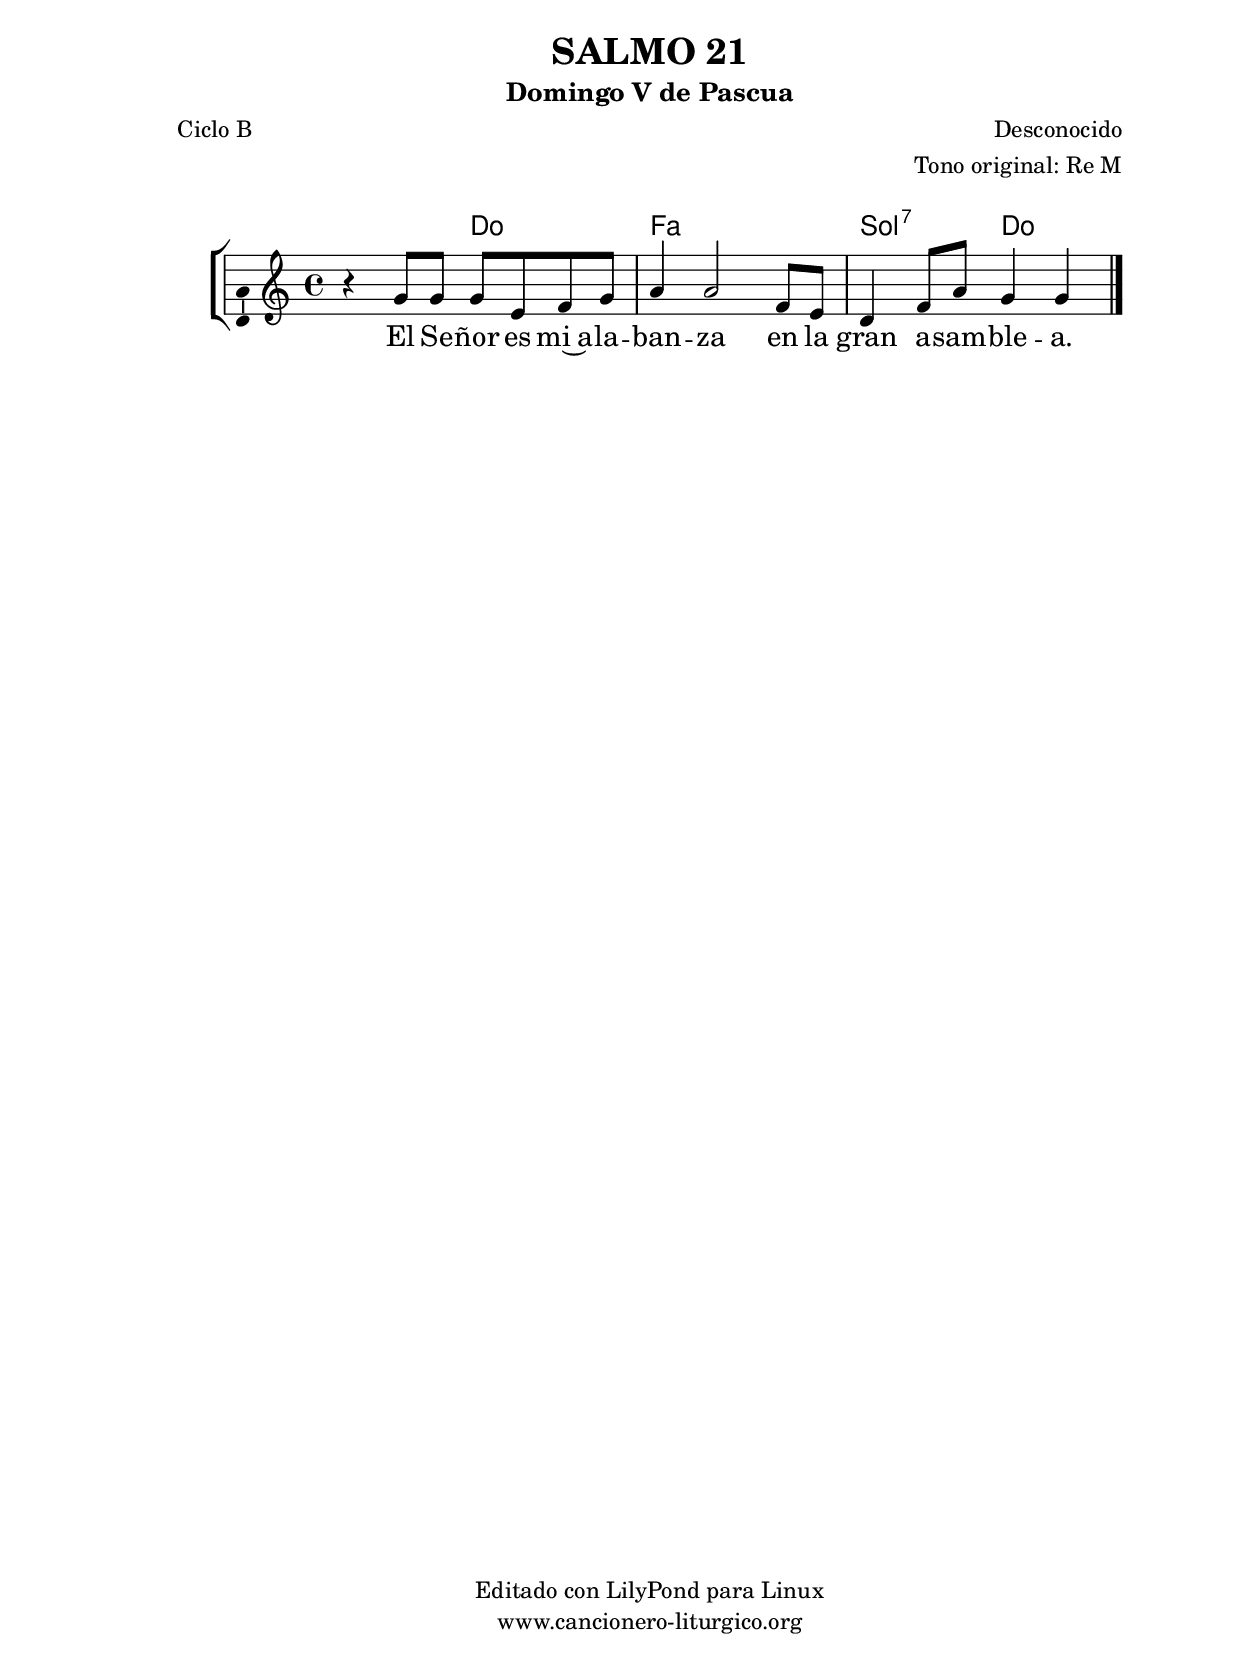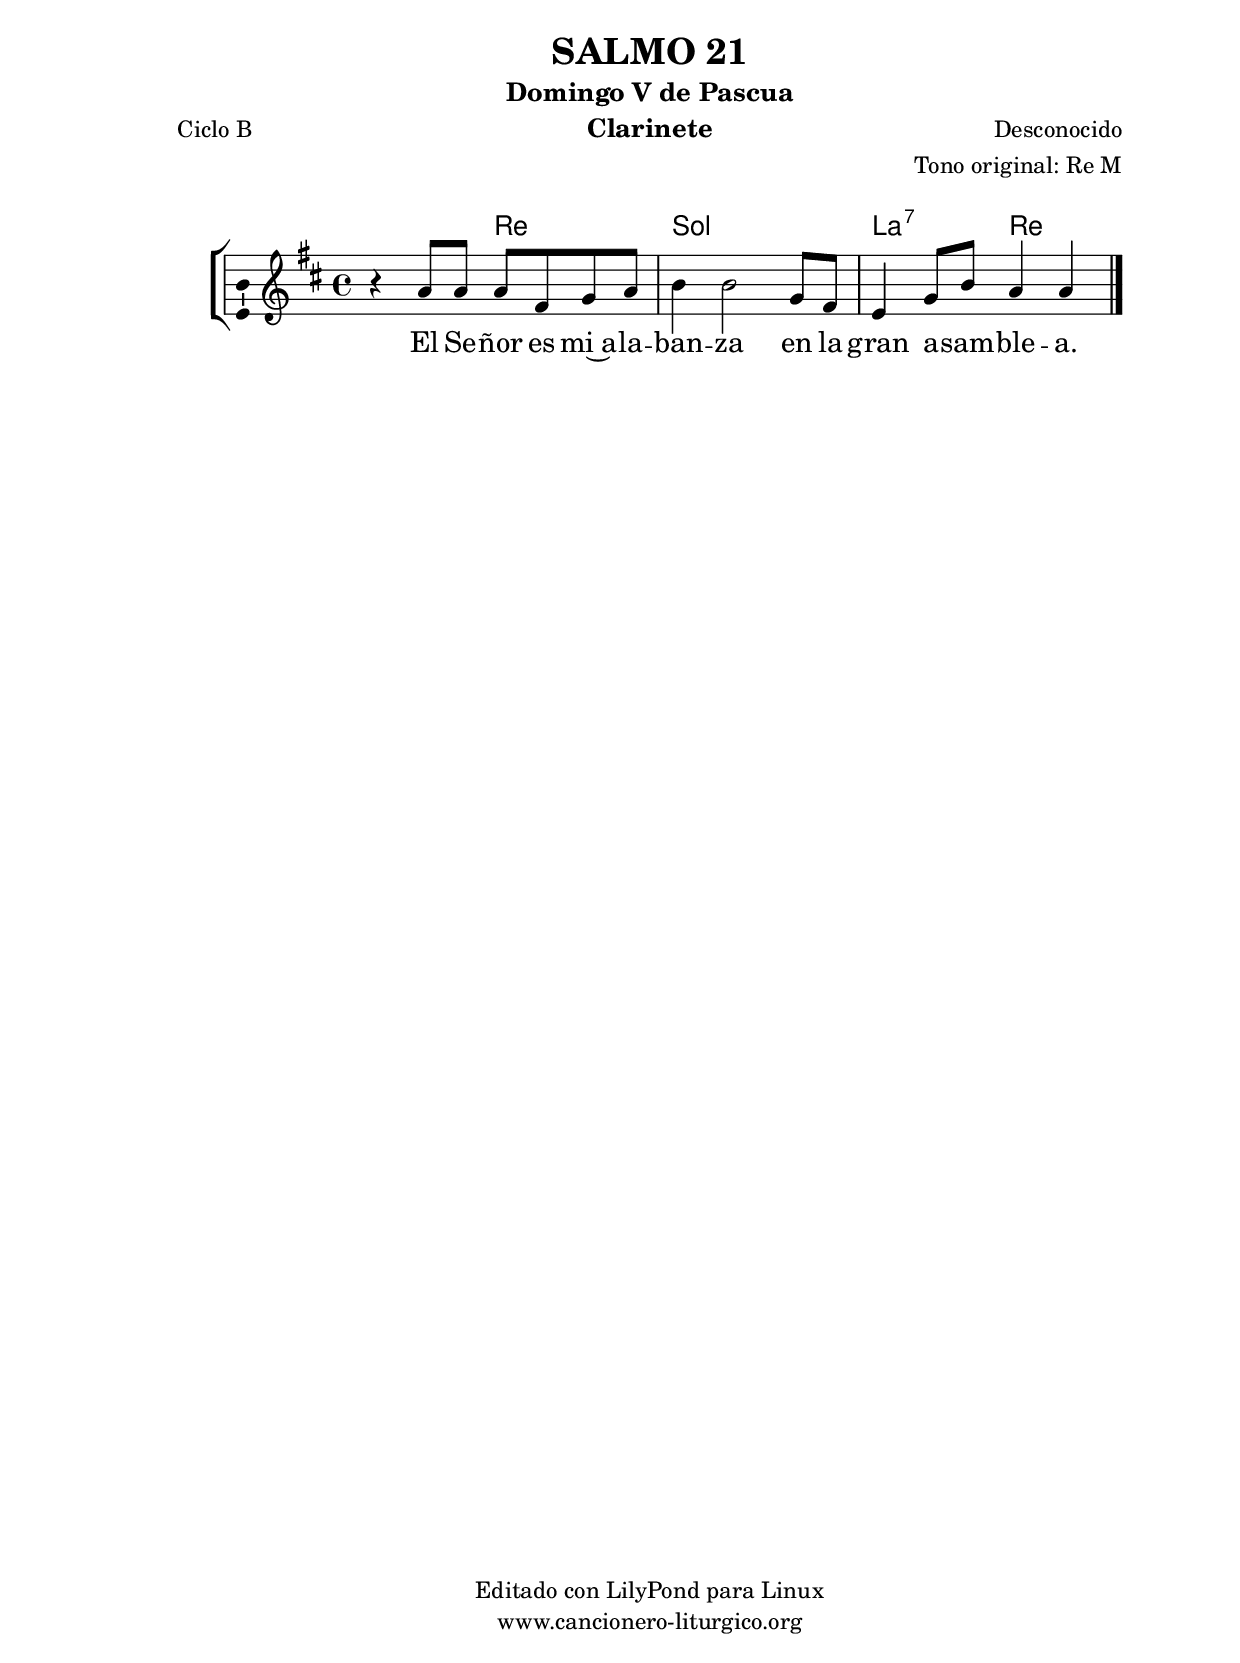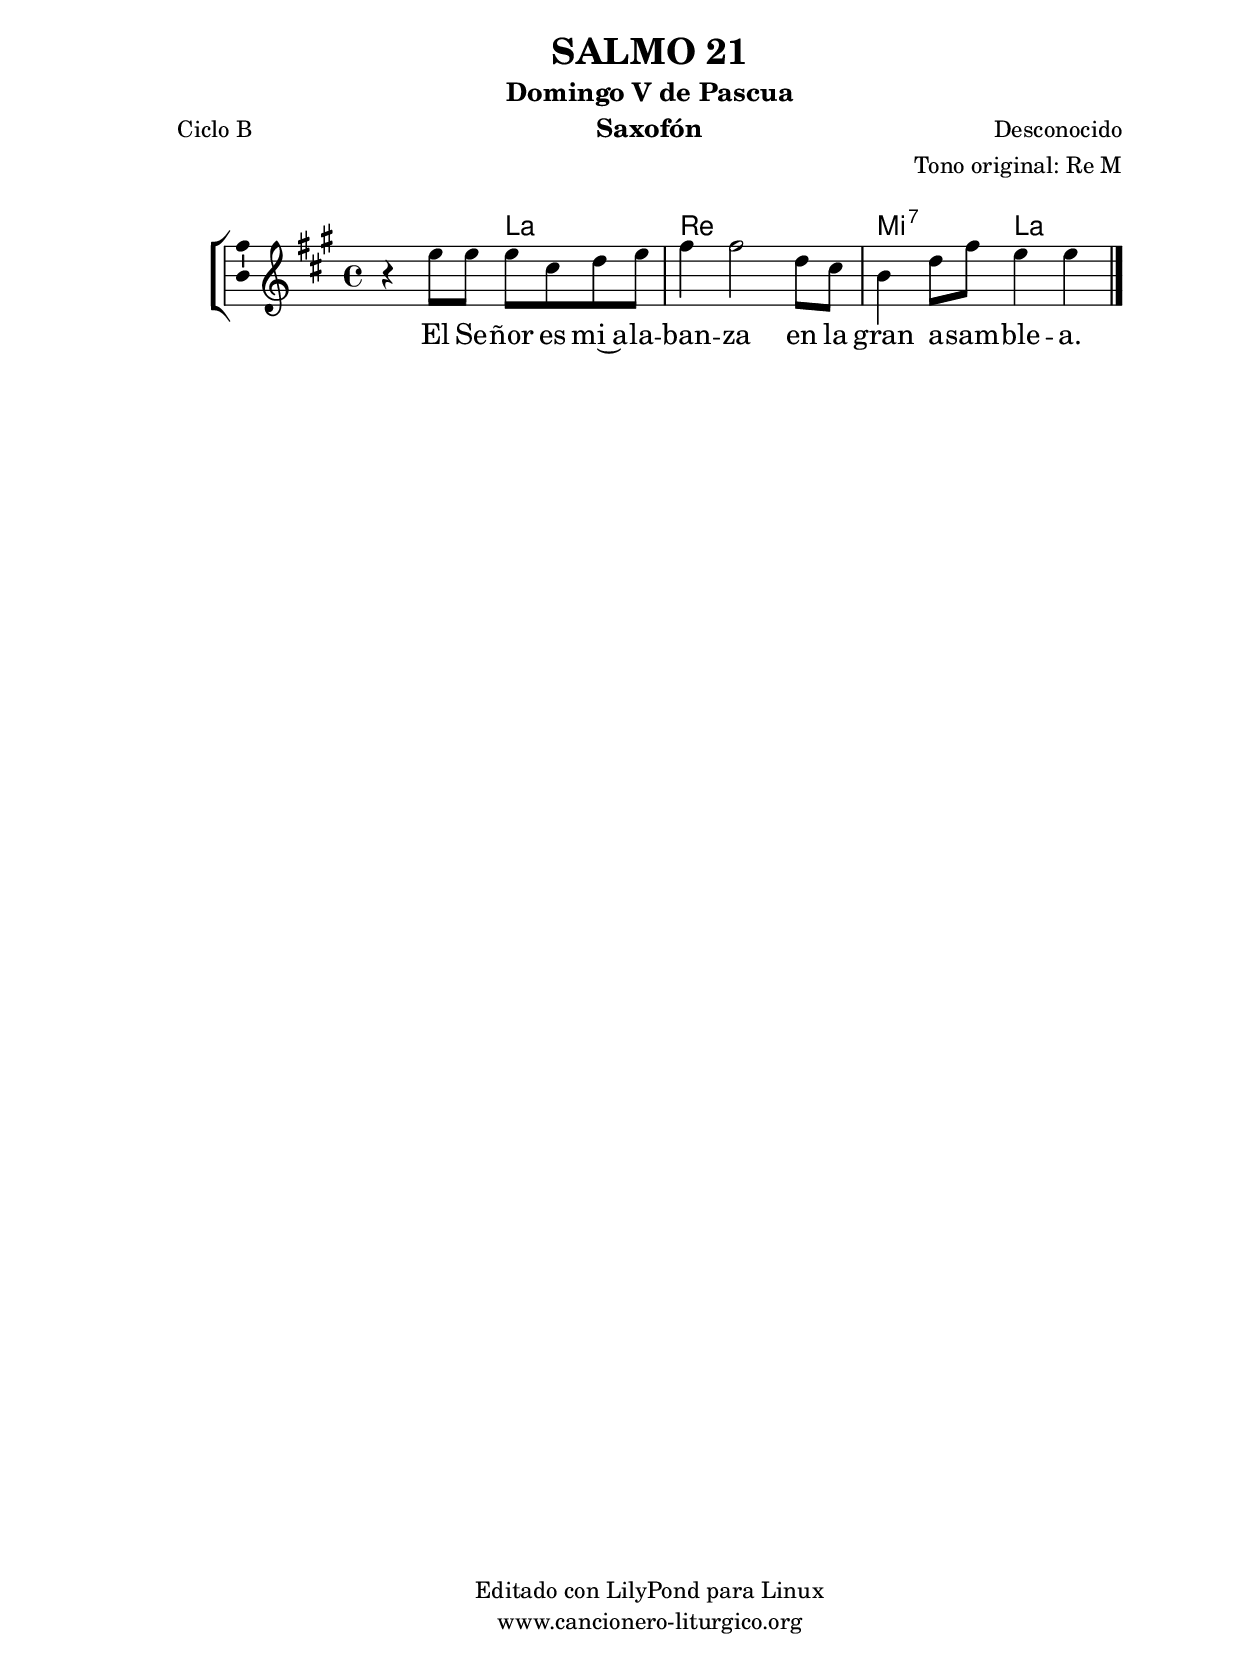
%
%para convertir .midi en .wav:
%timidity filename.midi -Ow -o finename.wav
%
%
%Para convertir de .wav a .mp3:
%lame -h -m j filename.wav
%
%
%para escuchar el midi:
%timidity nombrefichero.midi
%


%versión de lilypond para la que se ha escrito esta partitura:
\version "2.16.0"

	%Tamaño papel
	#(set-default-paper-size "a4")
	%Tamaño partitura
	#(set-global-staff-size 20)
	%No responde al pulsar sobre una nota
	#(ly:set-option 'point-and-click #f)

%parámetros del encabezamiento:
\header {
	title = "SALMO 21"
	subtitle = "Domingo V de Pascua"
	composer = "Desconocido"
	poet = "Ciclo B"
	meter = ""
	arranger = "Tono original: Re M"
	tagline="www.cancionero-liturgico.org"
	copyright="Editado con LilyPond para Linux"
	}

%parámetros asociados al papel:
\paper  {
	oddHeaderMarkup = \markup {\fill-line { \on-the-fly #not-first-page \fromproperty #'header:title \on-the-fly #not-first-page \fromproperty #'header:composer }}
	evenHeaderMarkup = \markup {\fill-line { \fromproperty #'header:composer \fromproperty #'header:title }}
	#(set-paper-size "a4")
	print-page-number = ##f
	first-page-number = 1
	print-first-page-number = ##f
%	head-separation = 3.0 \cm
	top-margin = 2.0 \cm
	bottom-margin = 0.5\cm
%%%	bottom-margin = -1.0\cm
	left-margin = 3.0 \cm
	line-width = 16.0 \cm 
	indent = 8\mm
	interscoreline = 2.\mm
	between-system-space = 15\mm
%	para que las partituras no llenen la hoja:
	ragged-bottom = ##t
%	idem para la última hoja:
	ragged-last-bottom = ##f
%	para que las partituras llenen el ancho del papel:
	ragged-last = ##f
	after-title-space = 2.5 \cm
%page-count=1
%system-count=1

	%Flexible Vertical Spacing
%	markup-markup-spacing =
%	#'((basic-distance . 15) (minimum-distance . 15) (padding . 3))
	markup-system-spacing =
	#'((basic-distance . 15) (minimum-distance . 15) (padding . 3))
	system-system-spacing =
	#'((basic-distance . 15) (minimum-distance . 15) (padding . 3))
	score-system-spacing =
	#'((basic-distance . 15) (minimum-distance . 15) (padding . 5))
%	top-system-spacing = % header
%	#'((basic-distance . 8) (minimum-distance . 0) (padding . 3))
%	top-markup-spacing =
%	#'((basic-distance . 20) (minimum-distance . 20) (padding . 3))
	last-bottom-spacing = % footer
	#'((basic-distance . 5) (minimum-distance . 5) (padding . 3))
%	score-markup-spacing =
%	#'((basic-distance . 16) (minimum-distance . 13) (padding . 3))

	}


%parámetros que afectan a toda la partitura:
global =  {
	%clave de sol (G):
	\clef G
	%armadura:
	\transpose d c
	\key d \major
	\tempo 4=100
	\set Score.tempoHideNote = ##t
	}


acordes = {
	\italianChords
	\chordmode {
	\transpose d c
{

s2
d2 g1 a2:7 d

	}
	}
}

melodia = 
	\transpose d c
{
	\relative c''{

\time 4/4
r4 a8 a a fis g a
b4 b2 g8 fis
e4 g8 b a4 a

	\bar "|."
	}
	}


texto = \lyricmode {
El Se -- ñor es mi~a -- la -- ban -- za en la gran a -- sam -- ble -- a.
	}


acordesStaff = \context ChordNames = acordesStaff <<
	\set chordChanges = ##t
	\acordes
	>>


vozStaff = \context Voice = vozStaff
\with {\consists "Ambitus_engraver"}
<<
%	\set Staff.instrumentName = ""
%	\set Staff.shortInstrumentName = ""
%	\set Staff.midiInstrument = #"clarinet"
%	\set Staff.midiInstrument = #"cello"
%	\set Staff.midiInstrument = #"flute"
	\set Staff.midiInstrument = #"electric guitar (jazz)"
%	\set Staff.midiInstrument = #"english horn"
%	\set Staff.midiInstrument = #"violin"
%	\set Staff.midiInstrument = #"glockenspiel"
	\set Staff.midiMinimumVolume = #0.7
	\set Staff.midiMaximumVolume = #0.9
	\global
	\melodia
	>>


textoStaff = \context Lyrics = textoStaff <<
	\lyricsto vozStaff \texto
	>>

\book {
	\score {
		\context ChoirStaff {
			\override StaffGroup.SystemStartBracket #'collapse-height = #1
			\override Score.SystemStartBar #'collapse-height = #1
			<<
			\acordesStaff
			\vozStaff
			\textoStaff
			>>
			}
		\layout {
	    		\context {
				\Lyrics
				\override LyricText #'font-size = #2
				}
	   		 \context {
				\Score
				%fontSize = #3
				\override StaffSymbol #'staff-space = #(magstep +3)
				%\override Beam #'thickness = #0.55
				%\override SpacingSpanner #'spacing-increment = #1.0
				%\override Slur #'height-limit = #1.5
				}
			}
		}
	\score {
		\unfoldRepeats
		\context ChoirStaff {
			<<
			\acordesStaff
			\vozStaff
			>>
			}
		\midi {
	  		\context {
	  			\Score
				tempoWholesPerMinute = #(ly:make-moment 70 4)
				}
			}
		}
	}

%Partitura para clarinete
#(define output-suffix "C")
\book {
	\header{
		instrument = "Clarinete"
		}
	\score {
		\context ChoirStaff {
			\override StaffGroup.SystemStartBracket #'collapse-height = #1
			\override Score.SystemStartBar #'collapse-height = #1
\transpose c d
			<<
			\acordesStaff
			\vozStaff
			\textoStaff
			>>
			}
		\layout {
	    		\context {
				\Lyrics
				\override LyricText #'font-size = #2
				}
	   		 \context {
				\Score
				%fontSize = #3
				\override StaffSymbol #'staff-space = #(magstep +3)
				%\override Beam #'thickness = #0.55
				%\override SpacingSpanner #'spacing-increment = #1.0
				%\override Slur #'height-limit = #1.5
				}
			}
		}
	}

%Partitura para saxofón
#(define output-suffix "S")
\book {
	\header{
		instrument = "Saxofón"
		}
	\score {
		\context ChoirStaff {
			\override StaffGroup.SystemStartBracket #'collapse-height = #1
			\override Score.SystemStartBar #'collapse-height = #1
\transpose c a
			<<
			\acordesStaff
			\vozStaff
			\textoStaff
			>>
			}
		\layout {
	    		\context {
				\Lyrics
				\override LyricText #'font-size = #2
				}
	   		 \context {
				\Score
				%fontSize = #3
				\override StaffSymbol #'staff-space = #(magstep +3)
				%\override Beam #'thickness = #0.55
				%\override SpacingSpanner #'spacing-increment = #1.0
				%\override Slur #'height-limit = #1.5
				}
			}
		}
	}

